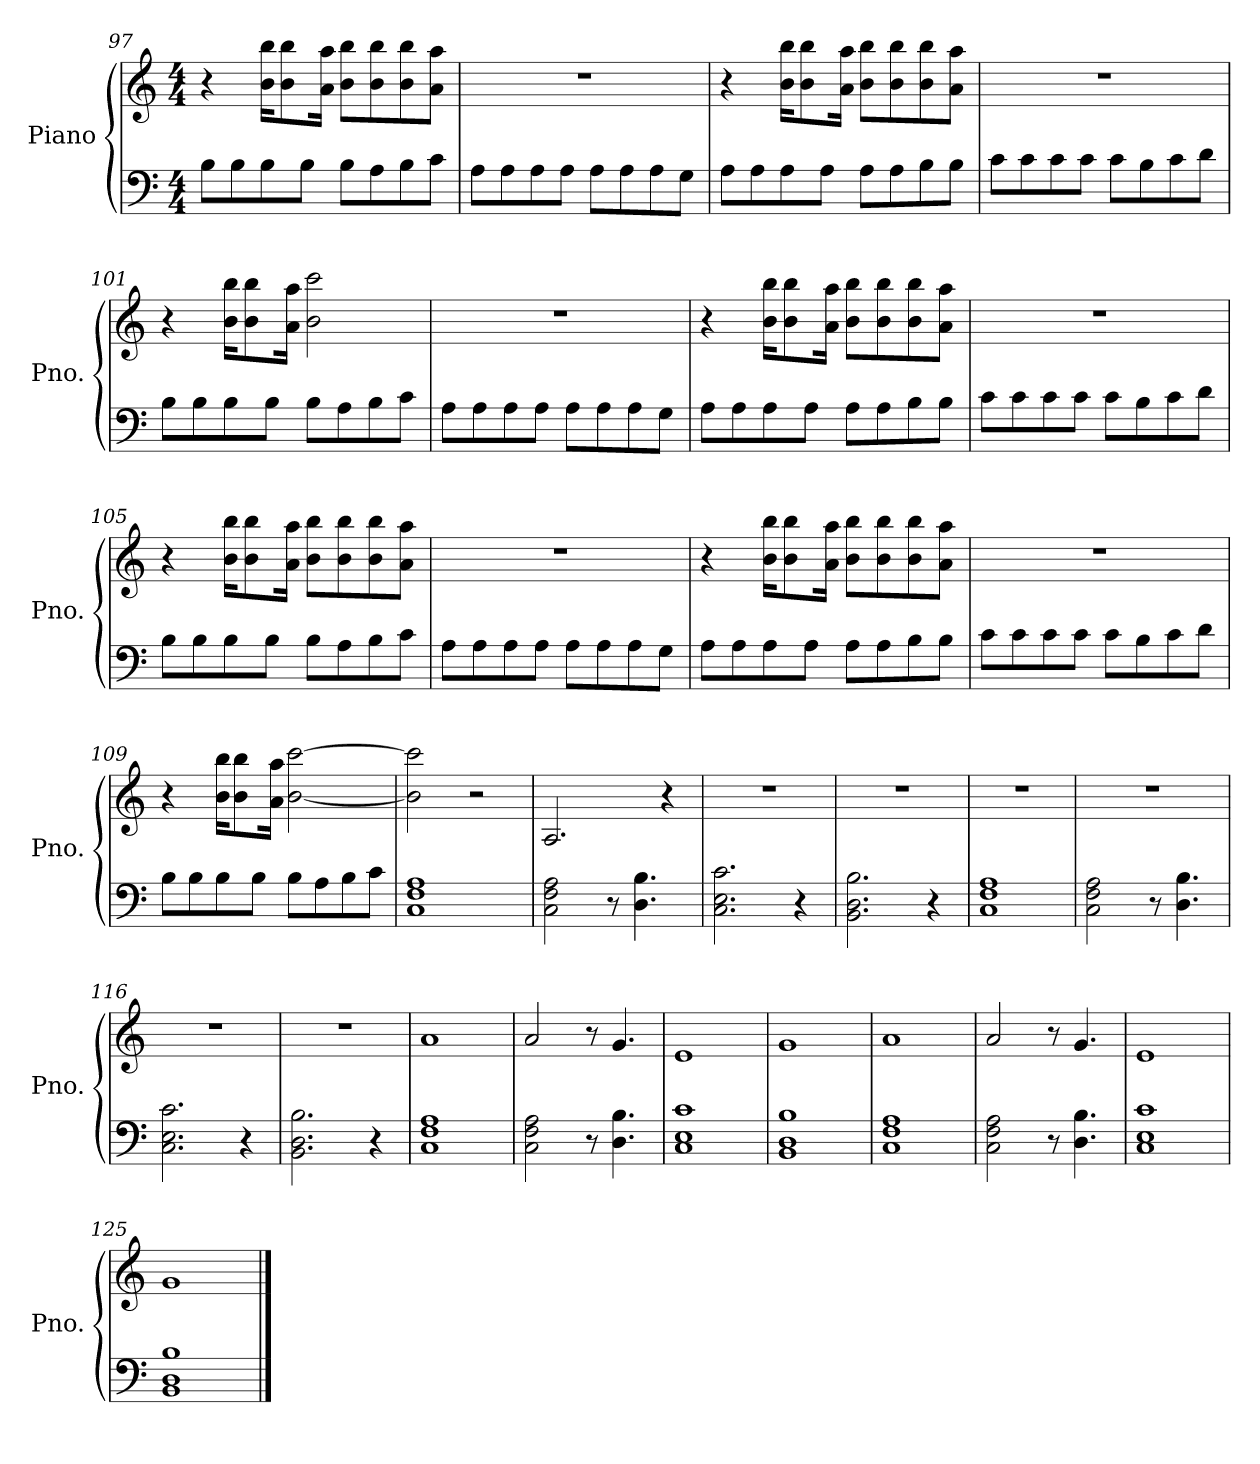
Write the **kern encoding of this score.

**kern	**kern
*part1	*part1
*staff2	*staff1
*I"Piano	*
*I'Pno.	*
!!LO:LB:g=z
*clefF4	*clefG2
*k[]	*k[]
*M4/4	*M4/4
=97	=97
8B\L	4r
8B\	.
8B\	16b\ 16bb\KL
.	8b\ 8bb\
8B\J	.
.	16a\ 16aa\Jk
8B\L	8b\ 8bb\L
8A\	8b\ 8bb\
8B\	8b\ 8bb\
8c\J	8a\ 8aa\J
=98	=98
8A\L	1r
8A\	.
8A\	.
8A\J	.
8A\L	.
8A\	.
8A\	.
8G\J	.
=99	=99
8A\L	4r
8A\	.
8A\	16b\ 16bb\KL
.	8b\ 8bb\
8A\J	.
.	16a\ 16aa\Jk
8A\L	8b\ 8bb\L
8A\	8b\ 8bb\
8B\	8b\ 8bb\
8B\J	8a\ 8aa\J
=100	=100
8c\L	1r
8c\	.
8c\	.
8c\J	.
8c\L	.
8B\	.
8c\	.
8d\J	.
!!LO:PB:g=z
=101	=101
8B\L	4r
8B\	.
8B\	16b\ 16bb\KL
.	8b\ 8bb\
8B\J	.
.	16a\ 16aa\Jk
8B\L	2b\ 2ccc\
8A\	.
8B\	.
8c\J	.
=102	=102
8A\L	1r
8A\	.
8A\	.
8A\J	.
8A\L	.
8A\	.
8A\	.
8G\J	.
=103	=103
8A\L	4r
8A\	.
8A\	16b\ 16bb\KL
.	8b\ 8bb\
8A\J	.
.	16a\ 16aa\Jk
8A\L	8b\ 8bb\L
8A\	8b\ 8bb\
8B\	8b\ 8bb\
8B\J	8a\ 8aa\J
=104	=104
8c\L	1r
8c\	.
8c\	.
8c\J	.
8c\L	.
8B\	.
8c\	.
8d\J	.
!!LO:LB:g=z
=105	=105
8B\L	4r
8B\	.
8B\	16b\ 16bb\KL
.	8b\ 8bb\
8B\J	.
.	16a\ 16aa\Jk
8B\L	8b\ 8bb\L
8A\	8b\ 8bb\
8B\	8b\ 8bb\
8c\J	8a\ 8aa\J
=106	=106
8A\L	1r
8A\	.
8A\	.
8A\J	.
8A\L	.
8A\	.
8A\	.
8G\J	.
=107	=107
8A\L	4r
8A\	.
8A\	16b\ 16bb\KL
.	8b\ 8bb\
8A\J	.
.	16a\ 16aa\Jk
8A\L	8b\ 8bb\L
8A\	8b\ 8bb\
8B\	8b\ 8bb\
8B\J	8a\ 8aa\J
=108	=108
8c\L	1r
8c\	.
8c\	.
8c\J	.
8c\L	.
8B\	.
8c\	.
8d\J	.
!!LO:LB:g=z
=109	=109
8B\L	4r
8B\	.
8B\	16b\ 16bb\KL
.	8b\ 8bb\
8B\J	.
.	16a\ 16aa\Jk
8B\L	[2b\ [2ccc\
8A\	.
8B\	.
8c\J	.
=110	=110
1C 1F 1A	2b\] 2ccc\]
.	2r
=111	=111
2C\ 2F\ 2A\	2.A/
8r	.
4.D\ 4.B\	.
.	4r
=112	=112
2.C\ 2.E\ 2.c\	1r
4r	.
=113	=113
2.BB\ 2.D\ 2.B\	1r
4r	.
=114	=114
1C 1F 1A	1r
=115	=115
2C\ 2F\ 2A\	1r
8r	.
4.D\ 4.B\	.
=116	=116
2.C\ 2.E\ 2.c\	1r
4r	.
=117	=117
2.BB\ 2.D\ 2.B\	1r
4r	.
=118	=118
1C 1F 1A	1a
=119	=119
2C\ 2F\ 2A\	2a/
8r	8r
4.D\ 4.B\	4.g/
!!LO:LB:g=z
=120	=120
1C 1E 1c	1e
=121	=121
1BB 1D 1B	1g
=122	=122
1C 1F 1A	1a
=123	=123
2C\ 2F\ 2A\	2a/
8r	8r
4.D\ 4.B\	4.g/
=124	=124
1C 1E 1c	1e
=125	=125
1BB 1D 1B	1g
==	==
*-	*-
